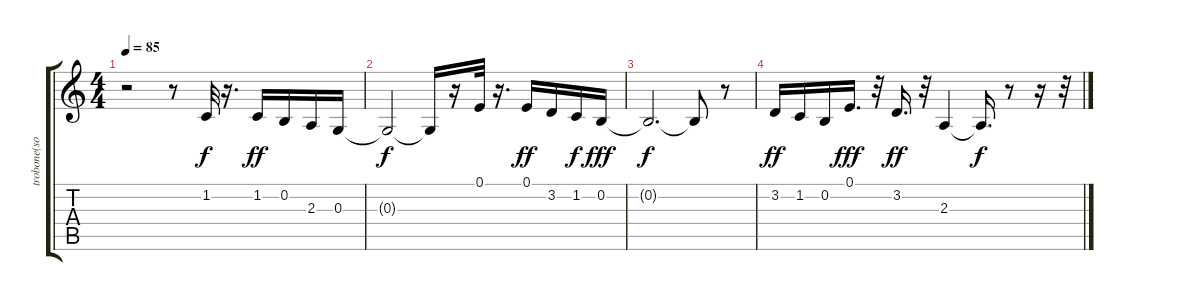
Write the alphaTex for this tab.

\track ("trobone(solo)" "trobone(so") {instrument trombone}
\staff {score tabs}
\tuning (E4 B3 G3 D3 A2 E2) {hide}
\ts (4 4)
\tempo 85
\clef g2
\ks c
r.2{dy f} r.8 1.2.32 r.16{d} 1.2.16{dy ff} 0.2.16 2.3.16 0.3.16 |
0.3{t}.2{dy f} 0.3{t}.16 r.16 0.1.32 r.16{d} 0.1.16{dy ff} 3.2.16 1.2.16{dy f} 0.2.16{dy fff} |
0.2{t}.2{d dy f} 0.2{t}.8 r.8 |
3.2.16{dy ff} 1.2.16 0.2.16 0.1.16{d dy fff} r.32 3.2.16{d dy ff} r.32 2.3.4 2.3{t}.16{d dy f} r.8 r.16 r.32
